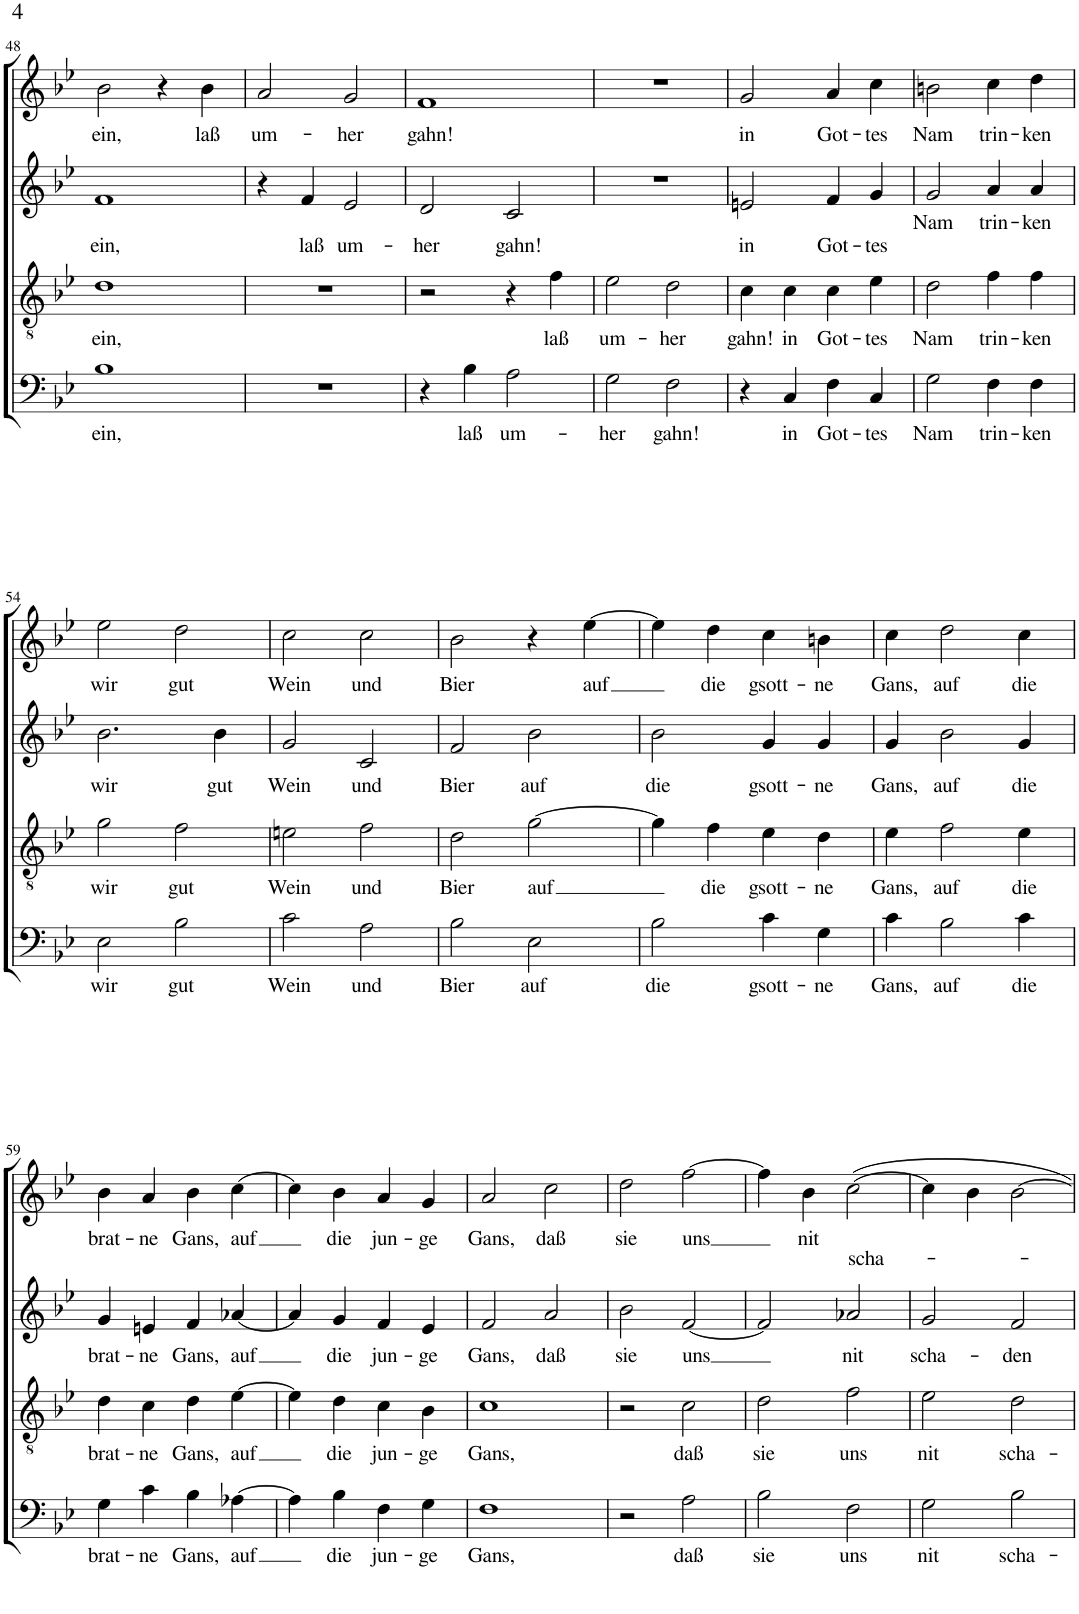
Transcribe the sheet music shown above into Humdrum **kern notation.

**kern	**text	**kern	**text	**kern	**text	**kern	**text
*part4	*part4	*part3	*part3	*part2	*part2	*part1	*part1
*staff4	*staff4	*staff3	*staff3	*staff2	*staff2	*staff1	*staff1
*I"Bass	*	*I"Tenor	*	*I"Alto	*	*I"Soprano	*
!!LO:PB:g=z
*clefF4	*	*clefGv2	*	*clefG2	*	*clefG2	*
*k[b-e-]	*	*k[b-e-]	*	*k[b-e-]	*	*k[b-e-]	*
*M2/2	*	*M2/2	*	*M2/2	*	*M2/2	*
=48	=48	=48	=48	=48	=48	=48	=48
!	!LO:LY:b	!	!LO:LY:b	!	!LO:LY:b	!	!LO:LY:b
1B-	ein,	1d	ein,	1f	ein,	2b-\	ein,
.	.	.	.	.	.	4r	.
!	!	!	!	!	!	!	!LO:LY:b
.	.	.	.	.	.	4b-\	laß
=49	=49	=49	=49	=49	=49	=49	=49
!	!	!	!	!	!	!	!LO:LY:b
1r	.	1r	.	4r	.	2a/	um-
!	!	!	!	!	!LO:LY:b	!	!
.	.	.	.	4f/	laß	.	.
!	!	!	!	!	!LO:LY:b	!	!LO:LY:b
.	.	.	.	2e-/	um-	2g/	her
=50	=50	=50	=50	=50	=50	=50	=50
!	!	!	!	!	!LO:LY:b	!	!LO:LY:b
4r	.	2r	.	2d/	her	1f	gahn!
!	!LO:LY:b	!	!	!	!	!	!
4B-\	laß	.	.	.	.	.	.
!	!LO:LY:b	!	!	!	!LO:LY:b	!	!
2A\	um-	4r	.	2c/	gahn!	.	.
!	!	!	!LO:LY:b	!	!	!	!
.	.	4f\	laß	.	.	.	.
=51	=51	=51	=51	=51	=51	=51	=51
!	!LO:LY:b	!	!LO:LY:b	!	!	!	!
2G\	her	2e-\	um-	1r	.	1r	.
!	!LO:LY:b	!	!LO:LY:b	!	!	!	!
2F\	gahn!	2d\	her	.	.	.	.
=52	=52	=52	=52	=52	=52	=52	=52
!	!	!	!LO:LY:b	!	!LO:LY:b	!	!LO:LY:b
4r	.	4c\	gahn!	2en/	in	2g/	in
!	!LO:LY:b	!	!LO:LY:b	!	!	!	!
4C/	in	4c\	in	.	.	.	.
!	!LO:LY:b	!	!LO:LY:b	!	!LO:LY:b	!	!LO:LY:b
4F\	Got-	4c\	Got-	4f/	Got-	4a/	Got-
!	!LO:LY:b	!	!LO:LY:b	!	!LO:LY:b	!	!LO:LY:b
4C/	tes	4e-\	tes	4g/	tes	4cc\	tes
=53	=53	=53	=53	=53	=53	=53	=53
!	!LO:LY:b	!	!LO:LY:b	!	!LO:LY:b	!	!LO:LY:b
2G\	Nam	2d\	Nam	2g/	Nam	2bn\	Nam
!	!LO:LY:b	!	!LO:LY:b	!	!LO:LY:b	!	!LO:LY:b
4F\	trin-	4f\	trin-	4a/	trin-	4cc\	trin-
!	!LO:LY:b	!	!LO:LY:b	!	!LO:LY:b	!	!LO:LY:b
4F\	ken	4f\	ken	4a/	ken	4dd\	ken
!!LO:LB:g=z
=54	=54	=54	=54	=54	=54	=54	=54
!	!LO:LY:b	!	!LO:LY:b	!	!LO:LY:b	!	!LO:LY:b
2E-\	wir	2g\	wir	2.b-\	wir	2ee-\	wir
!	!LO:LY:b	!	!LO:LY:b	!	!	!	!LO:LY:b
2B-\	gut	2f\	gut	.	.	2dd\	gut
!	!	!	!	!	!LO:LY:b	!	!
.	.	.	.	4b-\	gut	.	.
=55	=55	=55	=55	=55	=55	=55	=55
!	!LO:LY:b	!	!LO:LY:b	!	!LO:LY:b	!	!LO:LY:b
2c\	Wein	2en\	Wein	2g/	Wein	2cc\	Wein
!	!LO:LY:b	!	!LO:LY:b	!	!LO:LY:b	!	!LO:LY:b
2A\	und	2f\	und	2c/	und	2cc\	und
=56	=56	=56	=56	=56	=56	=56	=56
!	!LO:LY:b	!	!LO:LY:b	!	!LO:LY:b	!	!LO:LY:b
2B-\	Bier	2d\	Bier	2f/	Bier	2b-\	Bier
!	!LO:LY:b	!	!LO:LY:b	!	!LO:LY:b	!	!
2E-\	auf	[2g\	auf	2b-\	auf	4r	.
!	!	!	!	!	!	!	!LO:LY:b
.	.	.	.	.	.	[4ee-\	auf
=57	=57	=57	=57	=57	=57	=57	=57
!	!LO:LY:b	!	!	!	!LO:LY:b	!	!
2B-\	die	4g\]	.	2b-\	die	4ee-\]	.
!	!	!	!LO:LY:b	!	!	!	!LO:LY:b
.	.	4f\	die	.	.	4dd\	die
!	!LO:LY:b	!	!LO:LY:b	!	!LO:LY:b	!	!LO:LY:b
4c\	gsott-	4e-\	gsott-	4g/	gsott-	4cc\	gsott-
!	!LO:LY:b	!	!LO:LY:b	!	!LO:LY:b	!	!LO:LY:b
4G\	ne	4d\	ne	4g/	ne	4bn\	ne
=58	=58	=58	=58	=58	=58	=58	=58
!	!LO:LY:b	!	!LO:LY:b	!	!LO:LY:b	!	!LO:LY:b
4c\	Gans,	4e-\	Gans,	4g/	Gans,	4cc\	Gans,
!	!LO:LY:b	!	!LO:LY:b	!	!LO:LY:b	!	!LO:LY:b
2B-\	auf	2f\	auf	2b-\	auf	2dd\	auf
!	!LO:LY:b	!	!LO:LY:b	!	!LO:LY:b	!	!LO:LY:b
4c\	die	4e-\	die	4g/	die	4cc\	die
!!LO:LB:g=z
=59	=59	=59	=59	=59	=59	=59	=59
!	!LO:LY:b	!	!LO:LY:b	!	!LO:LY:b	!	!LO:LY:b
4G\	brat-	4d\	brat-	4g/	brat-	4b-\	brat-
!	!LO:LY:b	!	!LO:LY:b	!	!LO:LY:b	!	!LO:LY:b
4c\	ne	4c\	ne	4en/	ne	4a/	ne
!	!LO:LY:b	!	!LO:LY:b	!	!LO:LY:b	!	!LO:LY:b
4B-\	Gans,	4d\	Gans,	4f/	Gans,	4b-\	Gans,
!	!LO:LY:b	!	!LO:LY:b	!	!LO:LY:b	!	!LO:LY:b
[4A-X\	auf	[4e-\	auf	[4a-X/	auf	[4cc\	auf
=60	=60	=60	=60	=60	=60	=60	=60
4A-\]	.	4e-\]	.	4a-/]	.	4cc\]	.
!	!LO:LY:b	!	!LO:LY:b	!	!LO:LY:b	!	!LO:LY:b
4B-\	die	4d\	die	4g/	die	4b-\	die
!	!LO:LY:b	!	!LO:LY:b	!	!LO:LY:b	!	!LO:LY:b
4F\	jun-	4c\	jun-	4f/	jun-	4a/	jun-
!	!LO:LY:b	!	!LO:LY:b	!	!LO:LY:b	!	!LO:LY:b
4G\	ge	4B-\	ge	4e-/	ge	4g/	ge
=61	=61	=61	=61	=61	=61	=61	=61
!	!LO:LY:b	!	!LO:LY:b	!	!LO:LY:b	!	!LO:LY:b
1F	Gans,	1c	Gans,	2f/	Gans,	2a/	Gans,
!	!	!	!	!	!LO:LY:b	!	!LO:LY:b
.	.	.	.	2a/	daß	2cc\	daß
=62	=62	=62	=62	=62	=62	=62	=62
!	!	!	!	!	!LO:LY:b	!	!LO:LY:b
2r	.	2r	.	2b-\	sie	2dd\	sie
!	!LO:LY:b	!	!LO:LY:b	!	!LO:LY:b	!	!LO:LY:b
2A\	daß	2c\	daß	[2f/	uns	[2ff\	uns
=63	=63	=63	=63	=63	=63	=63	=63
!	!LO:LY:b	!	!LO:LY:b	!	!	!	!
2B-\	sie	2d\	sie	2f/]	.	4ff\]	.
!	!	!	!	!	!	!	!LO:LY:b
.	.	.	.	.	.	4b-\	nit
!	!LO:LY:b	!	!LO:LY:b	!	!LO:LY:b	!	!LO:LY:b
2F\	uns	2f\	uns	2a-X/	nit	[2cc\	scha-
=64	=64	=64	=64	=64	=64	=64	=64
!	!LO:LY:b	!	!LO:LY:b	!	!LO:LY:b	!	!
2G\	nit	2e-\	nit	2g/	scha-	4cc\]	.
.	.	.	.	.	.	4b-\	.
!	!LO:LY:b	!	!LO:LY:b	!	!LO:LY:b	!	!
2B-\	scha-	2d\	scha-	2f/	den	[2b-\	.
=	=	=	=	=	=	=	=
*-	*-	*-	*-	*-	*-	*-	*-
